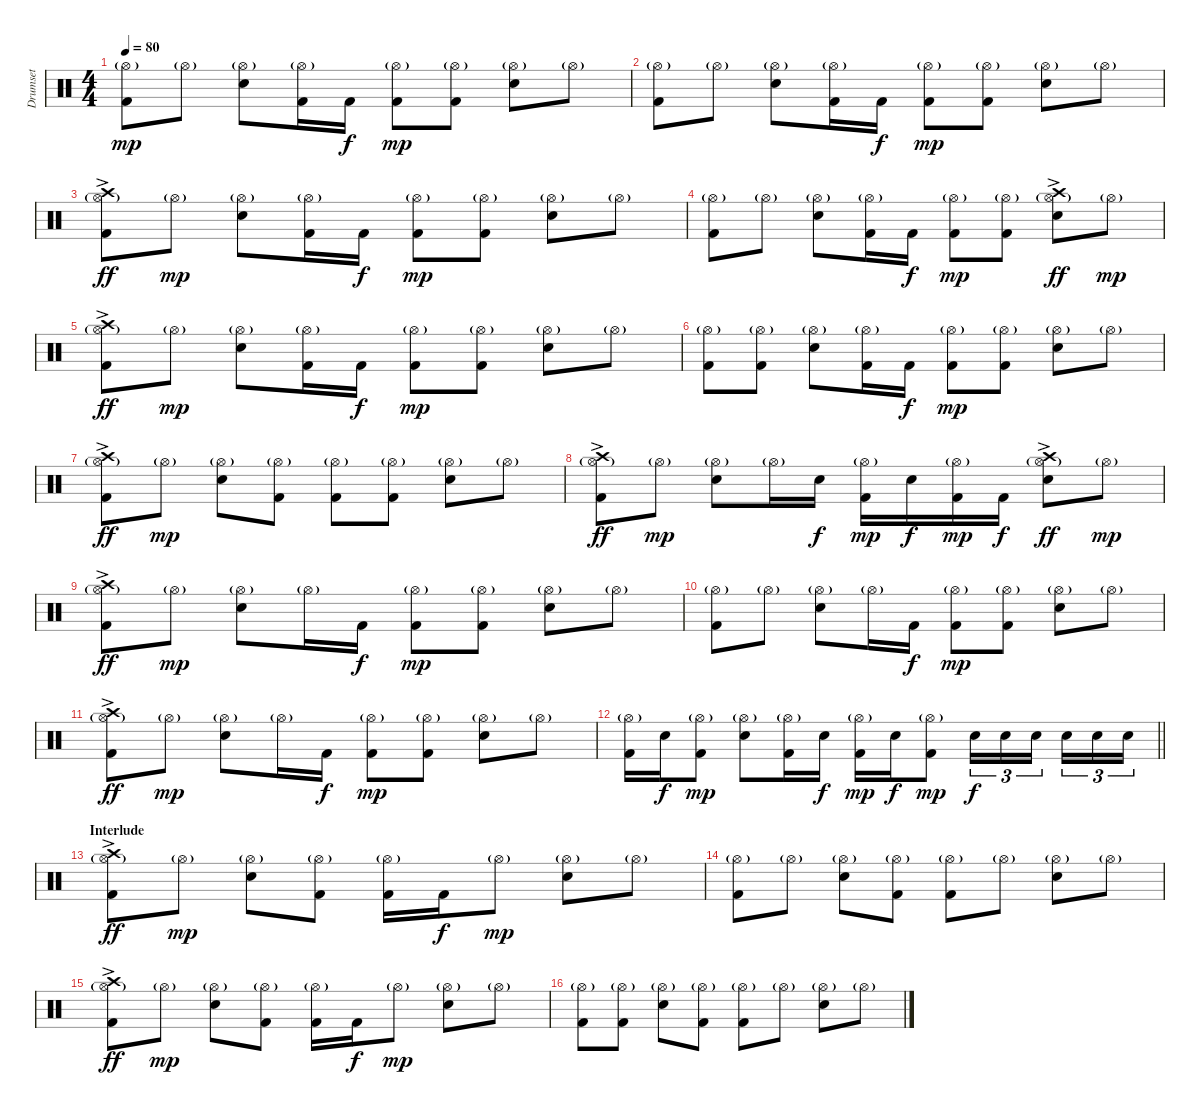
\track ("Drumset" "Drumset") {instrument percussion}
\staff {score}
\articulation defaults
\ts (4 4)
\tempo 80
\clef neutral
\ks c
("Hi-Hat (open)"{g} "Kick (hit) 2").8{dy mp} "Hi-Hat (open)"{g}.8 ("Hi-Hat (open)"{g} "Snare (hit) 2").8 ("Hi-Hat (open)"{g} "Kick (hit) 2").16 "Kick (hit) 2".16{dy f} ("Hi-Hat (open)"{g} "Kick (hit) 2").8{dy mp} ("Hi-Hat (open)"{g} "Kick (hit) 2").8 ("Hi-Hat (open)"{g} "Snare (hit) 2").8 "Hi-Hat (open)"{g}.8 |
("Hi-Hat (open)"{g} "Kick (hit) 2").8 "Hi-Hat (open)"{g}.8 ("Hi-Hat (open)"{g} "Snare (hit) 2").8 ("Hi-Hat (open)"{g} "Kick (hit) 2").16 "Kick (hit) 2".16{dy f} ("Hi-Hat (open)"{g} "Kick (hit) 2").8{dy mp} ("Hi-Hat (open)"{g} "Kick (hit) 2").8 ("Hi-Hat (open)"{g} "Snare (hit) 2").8 "Hi-Hat (open)"{g}.8 |
("Hi-Hat (open)"{g} "Crash high (hit)"{ac} "Kick (hit) 2").8{dy ff} "Hi-Hat (open)"{g}.8{dy mp} ("Hi-Hat (open)"{g} "Snare (hit) 2").8 ("Hi-Hat (open)"{g} "Kick (hit) 2").16 "Kick (hit) 2".16{dy f} ("Hi-Hat (open)"{g} "Kick (hit) 2").8{dy mp} ("Hi-Hat (open)"{g} "Kick (hit) 2").8 ("Hi-Hat (open)"{g} "Snare (hit) 2").8 "Hi-Hat (open)"{g}.8 |
("Hi-Hat (open)"{g} "Kick (hit) 2").8 "Hi-Hat (open)"{g}.8 ("Hi-Hat (open)"{g} "Snare (hit) 2").8 ("Hi-Hat (open)"{g} "Kick (hit) 2").16 "Kick (hit) 2".16{dy f} ("Hi-Hat (open)"{g} "Kick (hit) 2").8{dy mp} ("Hi-Hat (open)"{g} "Kick (hit) 2").8 ("Hi-Hat (open)"{g} "Crash high (hit)"{ac} "Snare (hit) 2").8{dy ff} "Hi-Hat (open)"{g}.8{dy mp} |
("Hi-Hat (open)"{g} "Crash high (hit)"{ac} "Kick (hit) 2").8{dy ff} "Hi-Hat (open)"{g}.8{dy mp} ("Hi-Hat (open)"{g} "Snare (hit) 2").8 ("Hi-Hat (open)"{g} "Kick (hit) 2").16 "Kick (hit) 2".16{dy f} ("Hi-Hat (open)"{g} "Kick (hit) 2").8{dy mp} ("Hi-Hat (open)"{g} "Kick (hit) 2").8 ("Hi-Hat (open)"{g} "Snare (hit) 2").8 "Hi-Hat (open)"{g}.8 |
("Hi-Hat (open)"{g} "Kick (hit) 2").8 ("Hi-Hat (open)"{g} "Kick (hit) 2").8 ("Hi-Hat (open)"{g} "Snare (hit) 2").8 ("Hi-Hat (open)"{g} "Kick (hit) 2").16 "Kick (hit) 2".16{dy f} ("Hi-Hat (open)"{g} "Kick (hit) 2").8{dy mp} ("Hi-Hat (open)"{g} "Kick (hit) 2").8 ("Hi-Hat (open)"{g} "Snare (hit) 2").8 "Hi-Hat (open)"{g}.8 |
("Hi-Hat (open)"{g} "Crash high (hit)"{ac} "Kick (hit) 2").8{dy ff} "Hi-Hat (open)"{g}.8{dy mp} ("Hi-Hat (open)"{g} "Snare (hit) 2").8 ("Hi-Hat (open)"{g} "Kick (hit) 2").8 ("Hi-Hat (open)"{g} "Kick (hit) 2").8 ("Hi-Hat (open)"{g} "Kick (hit) 2").8 ("Hi-Hat (open)"{g} "Snare (hit) 2").8 "Hi-Hat (open)"{g}.8 |
("Hi-Hat (open)"{g} "Crash high (hit)"{ac} "Kick (hit) 2").8{dy ff} "Hi-Hat (open)"{g}.8{dy mp} ("Hi-Hat (open)"{g} "Snare (hit) 2").8 "Hi-Hat (open)"{g}.16 "Snare (hit) 2".16{dy f} ("Hi-Hat (open)"{g} "Kick (hit) 2").16{dy mp} "Snare (hit) 2".16{dy f} ("Hi-Hat (open)"{g} "Kick (hit) 2").16{dy mp} "Kick (hit) 2".16{dy f} ("Hi-Hat (open)"{g} "Crash high (hit)"{ac} "Snare (hit) 2").8{dy ff} "Hi-Hat (open)"{g}.8{dy mp} |
("Hi-Hat (open)"{g} "Crash high (hit)"{ac} "Kick (hit) 2").8{dy ff} "Hi-Hat (open)"{g}.8{dy mp} ("Hi-Hat (open)"{g} "Snare (hit) 2").8 "Hi-Hat (open)"{g}.16 "Kick (hit) 2".16{dy f} ("Hi-Hat (open)"{g} "Kick (hit) 2").8{dy mp} ("Hi-Hat (open)"{g} "Kick (hit) 2").8 ("Hi-Hat (open)"{g} "Snare (hit) 2").8 "Hi-Hat (open)"{g}.8 |
("Hi-Hat (open)"{g} "Kick (hit) 2").8 "Hi-Hat (open)"{g}.8 ("Hi-Hat (open)"{g} "Snare (hit) 2").8 "Hi-Hat (open)"{g}.16 "Kick (hit) 2".16{dy f} ("Hi-Hat (open)"{g} "Kick (hit) 2").8{dy mp} ("Hi-Hat (open)"{g} "Kick (hit) 2").8 ("Hi-Hat (open)"{g} "Snare (hit) 2").8 "Hi-Hat (open)"{g}.8 |
("Hi-Hat (open)"{g} "Crash high (hit)"{ac} "Kick (hit) 2").8{dy ff} "Hi-Hat (open)"{g}.8{dy mp} ("Hi-Hat (open)"{g} "Snare (hit) 2").8 "Hi-Hat (open)"{g}.16 "Kick (hit) 2".16{dy f} ("Hi-Hat (open)"{g} "Kick (hit) 2").8{dy mp} ("Hi-Hat (open)"{g} "Kick (hit) 2").8 ("Hi-Hat (open)"{g} "Snare (hit) 2").8 "Hi-Hat (open)"{g}.8 |
\barLineRight lightlight
("Hi-Hat (open)"{g} "Kick (hit) 2").16 "Snare (hit) 2".16{dy f} ("Hi-Hat (open)"{g} "Kick (hit) 2").8{dy mp} ("Hi-Hat (open)"{g} "Snare (hit) 2").8 ("Hi-Hat (open)"{g} "Kick (hit) 2").16 "Snare (hit) 2".16{dy f} ("Hi-Hat (open)"{g} "Kick (hit) 2").16{dy mp} "Snare (hit) 2".16{dy f} ("Hi-Hat (open)"{g} "Kick (hit) 2").8{dy mp} "Snare (hit) 2".16{tu (3 2) dy f} "Snare (hit) 2".16{tu (3 2)} "Snare (hit) 2".16{tu (3 2) beam splitsecondary} "Snare (hit) 2".16{tu (3 2)} "Snare (hit) 2".16{tu (3 2)} "Snare (hit) 2".16{tu (3 2)} |
\section ("" "Interlude")
("Hi-Hat (open)"{g} "Crash high (hit)"{ac} "Kick (hit) 2").8{dy ff} "Hi-Hat (open)"{g}.8{dy mp} ("Hi-Hat (open)"{g} "Snare (hit) 2").8 ("Hi-Hat (open)"{g} "Kick (hit) 2").8 ("Hi-Hat (open)"{g} "Kick (hit) 2").16 "Kick (hit) 2".16{dy f} "Hi-Hat (open)"{g}.8{dy mp} ("Hi-Hat (open)"{g} "Snare (hit) 2").8 "Hi-Hat (open)"{g}.8 |
("Hi-Hat (open)"{g} "Kick (hit) 2").8 "Hi-Hat (open)"{g}.8 ("Hi-Hat (open)"{g} "Snare (hit) 2").8 ("Hi-Hat (open)"{g} "Kick (hit) 2").8 ("Hi-Hat (open)"{g} "Kick (hit) 2").8 "Hi-Hat (open)"{g}.8 ("Hi-Hat (open)"{g} "Snare (hit) 2").8 "Hi-Hat (open)"{g}.8 |
("Hi-Hat (open)"{g} "Crash high (hit)"{ac} "Kick (hit) 2").8{dy ff} "Hi-Hat (open)"{g}.8{dy mp} ("Hi-Hat (open)"{g} "Snare (hit) 2").8 ("Hi-Hat (open)"{g} "Kick (hit) 2").8 ("Hi-Hat (open)"{g} "Kick (hit) 2").16 "Kick (hit) 2".16{dy f} "Hi-Hat (open)"{g}.8{dy mp} ("Hi-Hat (open)"{g} "Snare (hit) 2").8 "Hi-Hat (open)"{g}.8 |
("Hi-Hat (open)"{g} "Kick (hit) 2").8 ("Hi-Hat (open)"{g} "Kick (hit) 2").8 ("Hi-Hat (open)"{g} "Snare (hit) 2").8 ("Hi-Hat (open)"{g} "Kick (hit) 2").8 ("Hi-Hat (open)"{g} "Kick (hit) 2").8 "Hi-Hat (open)"{g}.8 ("Hi-Hat (open)"{g} "Snare (hit) 2").8 "Hi-Hat (open)"{g}.8
